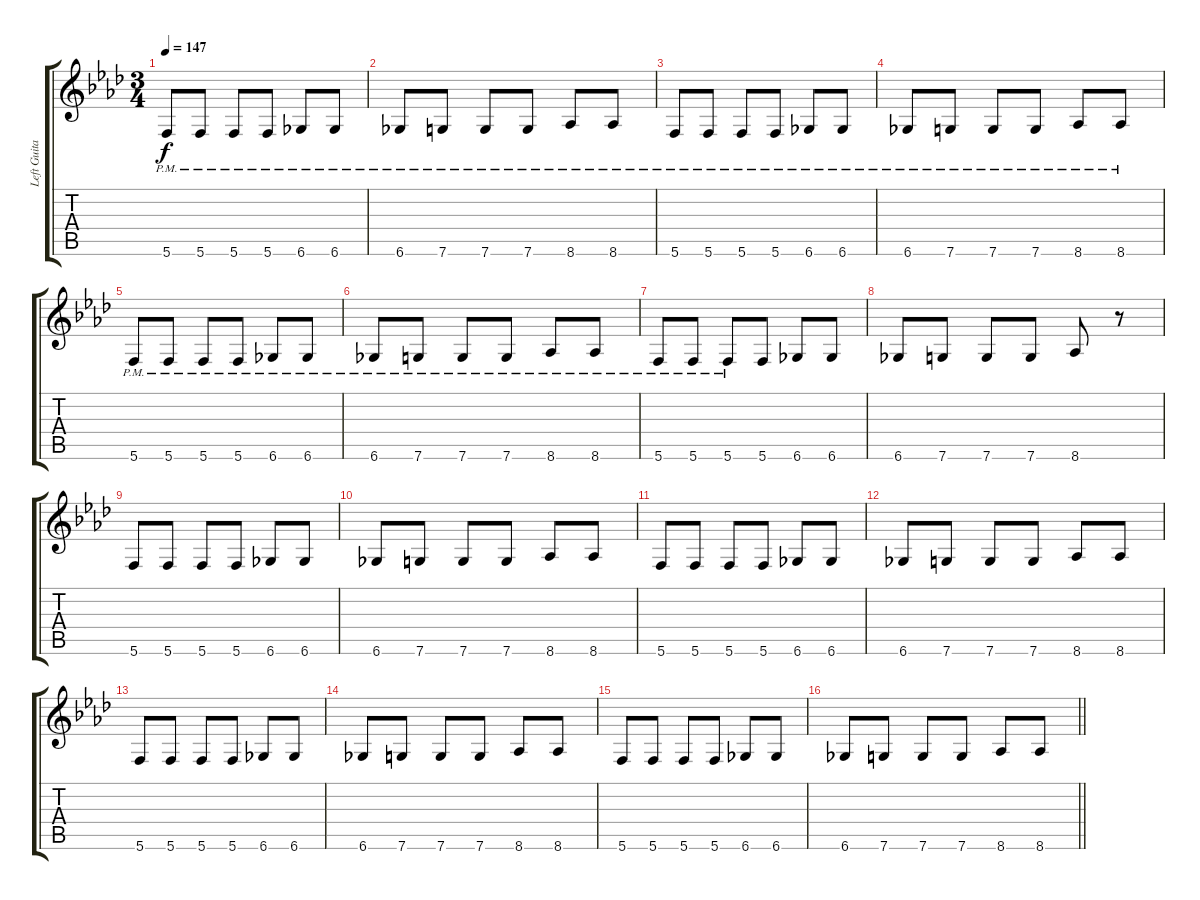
\track ("Left Guitar" "Left Guita") {instrument overdrivenguitar}
\staff {score tabs}
\tuning (D4 A3 F3 C3 G2 C2) {hide}
\ts (3 4)
\tempo 147
\clef g2
\ks ab
5.6{pm}.8{dy f} 5.6{pm}.8 5.6{pm}.8 5.6{pm}.8 6.6{pm}.8 6.6{pm}.8 |
6.6{pm}.8 7.6{pm}.8 7.6{pm}.8 7.6{pm}.8 8.6{pm}.8 8.6{pm}.8 |
5.6{pm}.8 5.6{pm}.8 5.6{pm}.8 5.6{pm}.8 6.6{pm}.8 6.6{pm}.8 |
6.6{pm}.8 7.6{pm}.8 7.6{pm}.8 7.6{pm}.8 8.6{pm}.8 8.6{pm}.8 |
5.6{pm}.8 5.6{pm}.8 5.6{pm}.8 5.6{pm}.8 6.6{pm}.8 6.6{pm}.8 |
6.6{pm}.8 7.6{pm}.8 7.6{pm}.8 7.6{pm}.8 8.6{pm}.8 8.6{pm}.8 |
5.6{pm}.8 5.6{pm}.8 5.6{pm}.8 5.6.8 6.6.8 6.6.8 |
6.6.8 7.6.8 7.6.8 7.6.8 8.6.8 r.8 |
5.6.8 5.6.8 5.6.8 5.6.8 6.6.8 6.6.8 |
6.6.8 7.6.8 7.6.8 7.6.8 8.6.8 8.6.8 |
5.6.8 5.6.8 5.6.8 5.6.8 6.6.8 6.6.8 |
6.6.8 7.6.8 7.6.8 7.6.8 8.6.8 8.6.8 |
5.6.8 5.6.8 5.6.8 5.6.8 6.6.8 6.6.8 |
6.6.8 7.6.8 7.6.8 7.6.8 8.6.8 8.6.8 |
5.6.8 5.6.8 5.6.8 5.6.8 6.6.8 6.6.8 |
\barLineRight lightlight
6.6.8 7.6.8 7.6.8 7.6.8 8.6.8 8.6.8
